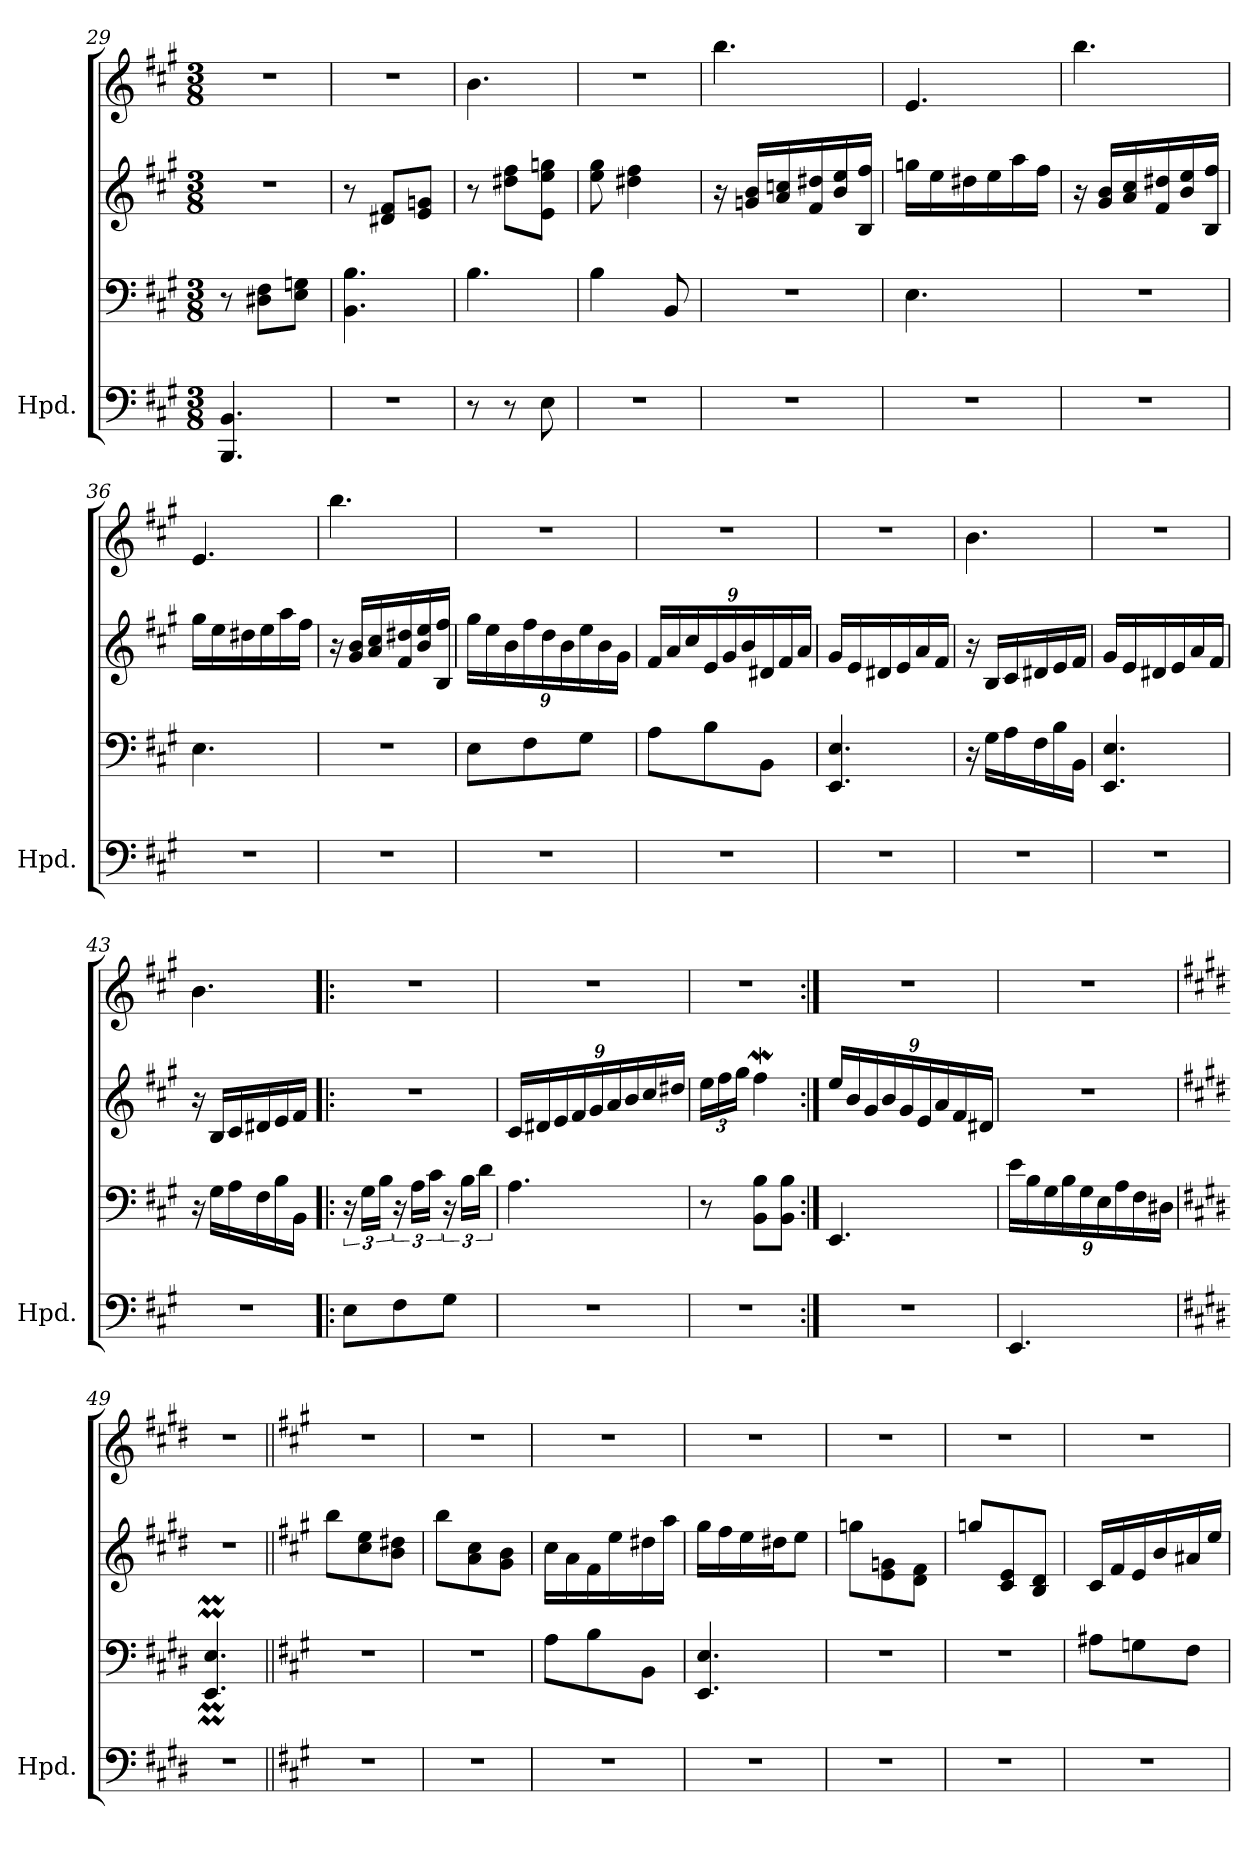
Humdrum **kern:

**kern	**kern	**kern	**kern
*part1	*part1	*part1	*part1
*staff4	*staff3	*staff2	*staff1
*I"Hpd.	*	*	*
*I'Hpd.	*	*	*
*clefF4	*clefF4	*clefG2	*clefG2
*k[f#c#g#]	*k[f#c#g#]	*k[f#c#g#]	*k[f#c#g#]
*M3/8	*M3/8	*M3/8	*M3/8
=29	=29	=29	=29
4.BBB/ 4.BB/	8r	4.r	4.r
.	8D#X\ 8F#\L	.	.
.	8E\ 8Gn\J	.	.
=30	=30	=30	=30
4.r	4.BB\ 4.B\	8r	4.r
.	.	8d#X/ 8f#/L	.
.	.	8e/ 8gn/J	.
=31	=31	=31	=31
8r	4.B\	8r	4.b\
8r	.	8dd#X\ 8ff#\L	.
8E\	.	8e\ 8ee\ 8ggn\J	.
=32	=32	=32	=32
4.r	4B\	8ee\ 8gg#\	4.r
.	.	4dd#X\ 4ff#\	.
.	8BB/	.	.
=33	=33	=33	=33
4.r	4.r	16r	4.bb\
.	.	16gn/ 16b/LL	.
.	.	16a/ 16ccn/	.
.	.	16f#/ 16dd#X/	.
.	.	16b/ 16ee/	.
.	.	16B/ 16ff#/JJ	.
!!LO:PB:g=z
=34	=34	=34	=34
4.r	4.E\	16ggn\LL	4.e/
.	.	16ee\	.
.	.	16dd#X\	.
.	.	16ee\	.
.	.	16aa\	.
.	.	16ff#\JJ	.
=35	=35	=35	=35
4.r	4.r	16r	4.bb\
.	.	16g#/ 16b/LL	.
.	.	16a/ 16cc#/	.
.	.	16f#/ 16dd#X/	.
.	.	16b/ 16ee/	.
.	.	16B/ 16ff#/JJ	.
=36	=36	=36	=36
4.r	4.E\	16gg#\LL	4.e/
.	.	16ee\	.
.	.	16dd#X\	.
.	.	16ee\	.
.	.	16aa\	.
.	.	16ff#\JJ	.
=37	=37	=37	=37
4.r	4.r	16r	4.bb\
.	.	16g#/ 16b/LL	.
.	.	16a/ 16cc#/	.
.	.	16f#/ 16dd#X/	.
.	.	16b/ 16ee/	.
.	.	16B/ 16ff#/JJ	.
=38	=38	=38	=38
*	*	*Xbrackettup	*
4.r	8E\L	24gg#\LL	4.r
.	.	24ee\	.
.	.	24b\	.
.	8F#\	24ff#\	.
.	.	24dd\	.
.	.	24b\	.
.	8G#\J	24ee\	.
.	.	24b\	.
.	.	24g#\JJ	.
!!LO:LB:g=z
=39	=39	=39	=39
4.r	8A\L	24f#/LL	4.r
.	.	24a/	.
.	.	24cc#/	.
.	8B\	24e/	.
.	.	24g#/	.
.	.	24b/	.
.	8BB\J	24d#X/	.
.	.	24f#/	.
.	.	24a/JJ	.
=40	=40	=40	=40
4.r	4.EE/ 4.E/	16g#/LL	4.r
.	.	16e/	.
.	.	16d#X/	.
.	.	16e/	.
.	.	16a/	.
.	.	16f#/JJ	.
=41	=41	=41	=41
4.r	16r	16r	4.b\
.	16G#\LL	16B/LL	.
.	16A\	16c#/	.
.	16F#\	16d#X/	.
.	16B\	16e/	.
.	16BB\JJ	16f#/JJ	.
=42	=42	=42	=42
4.r	4.EE/ 4.E/	16g#/LL	4.r
.	.	16e/	.
.	.	16d#X/	.
.	.	16e/	.
.	.	16a/	.
.	.	16f#/JJ	.
=43	=43	=43	=43
4.r	16r	16r	4.b\
.	16G#\LL	16B/LL	.
.	16A\	16c#/	.
.	16F#\	16d#X/	.
.	16B\	16e/	.
.	16BB\JJ	16f#/JJ	.
!!LO:LB:g=z
=44!|:	=44!|:	=44!|:	=44!|:
8E\L	24r	4.r	4.r
.	24G#\LL	.	.
.	24B\JJ	.	.
8F#\	24r	.	.
.	24A\LL	.	.
.	24c#\JJ	.	.
8G#\J	24r	.	.
.	24B\LL	.	.
.	24d\JJ	.	.
=45	=45	=45	=45
4.r	4.A\	24c#/LL	4.r
.	.	24d#X/	.
.	.	24e/	.
.	.	24f#/	.
.	.	24g#/	.
.	.	24a/	.
.	.	24b/	.
.	.	24cc#/	.
.	.	24dd#X/JJ	.
=46	=46	=46	=46
4.r	8r	24ee\LL	4.r
.	.	24ff#\	.
.	.	24gg#\JJ	.
.	8BB\ 8B\L	4ff#W\	.
.	8BB\ 8B\J	.	.
=47:|!	=47:|!	=47:|!	=47:|!
4.r	4.EE/	24ee/LL	4.r
.	.	24b/	.
.	.	24g#/	.
.	.	24b/	.
.	.	24g#/	.
.	.	24e/	.
.	.	24a/	.
.	.	24f#/	.
.	.	24d#X/JJ	.
!!LO:PB:g=z
=48	=48	=48	=48
*	*Xbrackettup	*	*
4.EE/	24e\LL	4.r	4.r
.	24B\	.	.
.	24G#\	.	.
.	24B\	.	.
.	24G#\	.	.
.	24E\	.	.
.	24A\	.	.
.	24F#\	.	.
.	24D#X\JJ	.	.
=49	=49	=49	=49
*k[f#c#g#d#]	*k[f#c#g#d#]	*k[f#c#g#d#]	*k[f#c#g#d#]
4.r	4.EE/M 4.E/M	4.r	4.r
=50||	=50||	=50||	=50||
*k[f#c#g#]	*k[f#c#g#]	*k[f#c#g#]	*k[f#c#g#]
4.r	4.r	8bb\L	4.r
.	.	8cc#\ 8ee\	.
.	.	8b\ 8dd#X\J	.
=51	=51	=51	=51
4.r	4.r	8bb\L	4.r
.	.	8a\ 8cc#\	.
.	.	8g#\ 8b\J	.
=52	=52	=52	=52
4.r	8A\L	16cc#\LL	4.r
.	.	16a\	.
.	8B\	16f#\	.
.	.	16ee\	.
.	8BB\J	16dd#X\	.
.	.	16aa\JJ	.
=53	=53	=53	=53
4.r	4.EE/ 4.E/	16gg#\LL	4.r
.	.	16ff#\	.
.	.	16ee\	.
.	.	16dd#X\J	.
.	.	8eei\J	.
=54	=54	=54	=54
4.r	4.r	8ggn\L	4.r
.	.	8e\ 8gn\	.
.	.	8d\ 8f#\J	.
!!LO:LB:g=z
=55	=55	=55	=55
4.r	4.r	8ggn/L	4.r
.	.	8c#/ 8e/	.
.	.	8B/ 8d/J	.
=56	=56	=56	=56
4.r	8A#X\L	16c#/LL	4.r
.	.	16f#/	.
.	8Gn\	16e/	.
.	.	16b/	.
.	8F#\J	16a#X/	.
.	.	16ee/JJ	.
=	=	=	=
*-	*-	*-	*-
